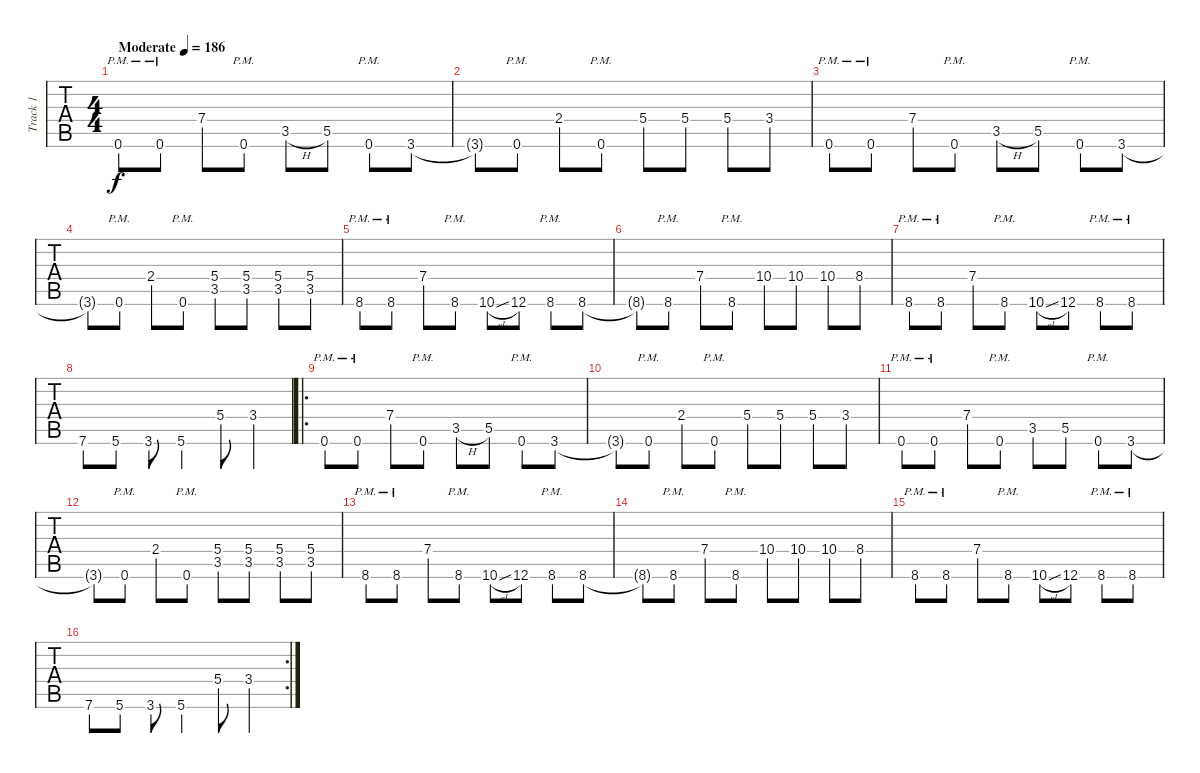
\track ("Track 1" "Track 1") {instrument distortionguitar}
\staff {tabs}
\tuning (Eb4 Bb3 Gb3 Db3 Ab2 Db2) {hide}
\ts (4 4)
\tempo (186 "Moderate")
\clef g2
\ks db
0.6{pm}.8{dy f instrument distortionguitar} 0.6{pm}.8 7.4.8 0.6{pm}.8 3.5{h}.8 5.5.8 0.6{pm}.8 3.6.8 |
3.6{t}.8 0.6{pm}.8 2.4.8 0.6{pm}.8 5.4.8 5.4.8 5.4.8 3.4.8 |
0.6{pm}.8 0.6{pm}.8 7.4.8 0.6{pm}.8 3.5{h}.8 5.5.8 0.6{pm}.8 3.6.8 |
3.6{t}.8 0.6{pm}.8 2.4.8 0.6{pm}.8 (5.4 3.5).8 (5.4 3.5).8 (5.4 3.5).8 (5.4 3.5).8 |
8.6{pm}.8 8.6{pm}.8 7.4.8 8.6{pm}.8 10.6{sl}.8 12.6.8 8.6{pm}.8 8.6.8 |
8.6{t}.8 8.6{pm}.8 7.4.8 8.6{pm}.8 10.4.8 10.4.8 10.4.8 8.4.8 |
8.6{pm}.8 8.6{pm}.8 7.4.8 8.6{pm}.8 10.6{sl}.8 12.6.8 8.6{pm}.8 8.6{pm}.8 |
7.6.8 5.6.8 3.6.8 5.6.4 5.4.8 3.4.4 |
\ro
0.6{pm}.8 0.6{pm}.8 7.4.8 0.6{pm}.8 3.5{h}.8 5.5.8 0.6{pm}.8 3.6.8 |
3.6{t}.8 0.6{pm}.8 2.4.8 0.6{pm}.8 5.4.8 5.4.8 5.4.8 3.4.8 |
0.6{pm}.8 0.6{pm}.8 7.4.8 0.6{pm}.8 3.5.8 5.5.8 0.6{pm}.8 3.6.8 |
3.6{t}.8 0.6{pm}.8 2.4.8 0.6{pm}.8 (5.4 3.5).8 (5.4 3.5).8 (5.4 3.5).8 (5.4 3.5).8 |
8.6{pm}.8 8.6{pm}.8 7.4.8 8.6{pm}.8 10.6{sl}.8 12.6.8 8.6{pm}.8 8.6.8 |
8.6{t}.8 8.6{pm}.8 7.4.8 8.6{pm}.8 10.4.8 10.4.8 10.4.8 8.4.8 |
8.6{pm}.8 8.6{pm}.8 7.4.8 8.6{pm}.8 10.6{sl}.8 12.6.8 8.6{pm}.8 8.6{pm}.8 |
\rc 2
7.6.8 5.6.8 3.6.8 5.6.4 5.4.8 3.4.4
